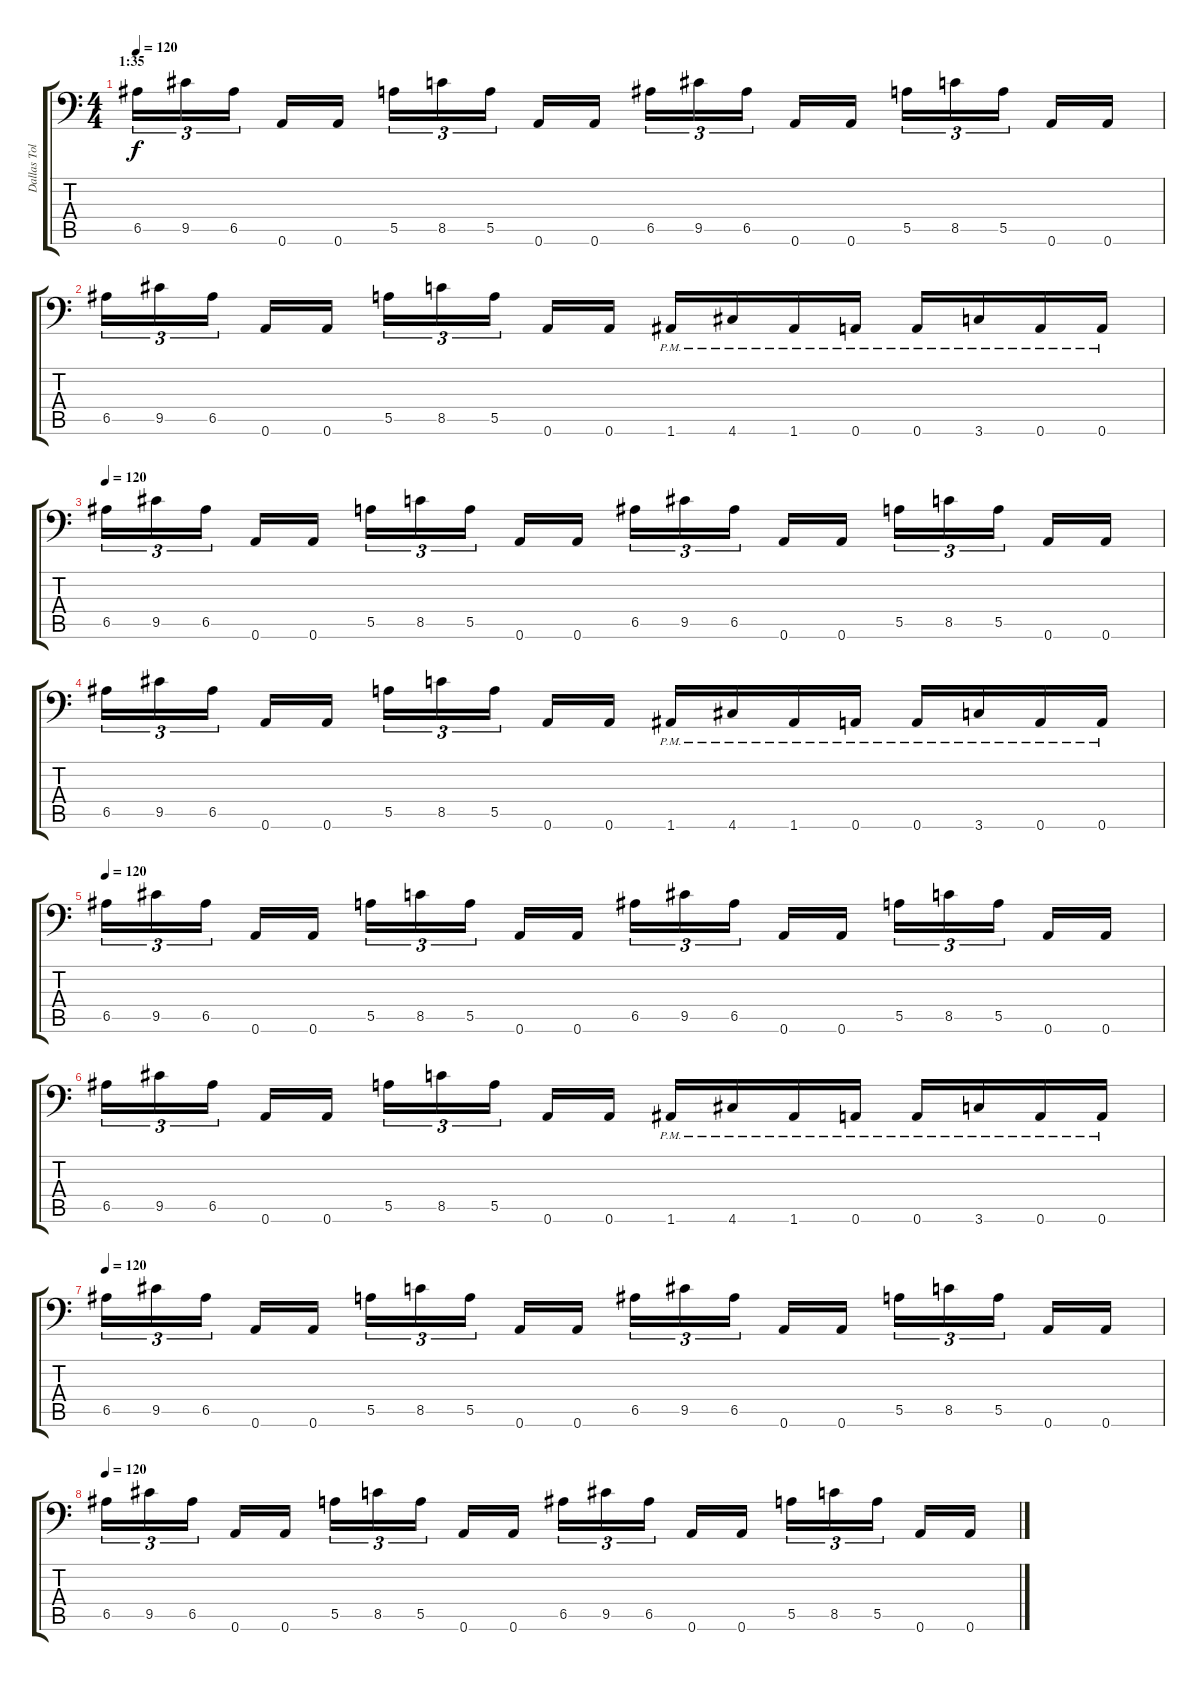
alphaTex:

\track ("Dallas Toler-Wade" "Dallas Tol") {instrument distortionguitar}
\staff {score tabs}
\tuning (B3 Gb3 D3 A2 E2 A1) {hide}
\ts (4 4)
\section ("" "1:35")
\tempo 120
\clef f4
\ks c
6.5.16{tu (3 2) dy f} 9.5.16{tu (3 2)} 6.5.16{tu (3 2)} 0.6.16 0.6.16 5.5.16{tu (3 2)} 8.5.16{tu (3 2)} 5.5.16{tu (3 2)} 0.6.16 0.6.16 6.5.16{tu (3 2)} 9.5.16{tu (3 2)} 6.5.16{tu (3 2)} 0.6.16 0.6.16 5.5.16{tu (3 2)} 8.5.16{tu (3 2)} 5.5.16{tu (3 2)} 0.6.16 0.6.16 |
6.5.16{tu (3 2)} 9.5.16{tu (3 2)} 6.5.16{tu (3 2)} 0.6.16 0.6.16 5.5.16{tu (3 2)} 8.5.16{tu (3 2)} 5.5.16{tu (3 2)} 0.6.16 0.6.16 1.6{pm}.16 4.6{pm}.16 1.6{pm}.16 0.6{pm}.16 0.6{pm}.16 3.6{pm}.16 0.6{pm}.16 0.6{pm}.16 |
\tempo 120
6.5.16{tu (3 2)} 9.5.16{tu (3 2)} 6.5.16{tu (3 2)} 0.6.16 0.6.16 5.5.16{tu (3 2)} 8.5.16{tu (3 2)} 5.5.16{tu (3 2)} 0.6.16 0.6.16 6.5.16{tu (3 2)} 9.5.16{tu (3 2)} 6.5.16{tu (3 2)} 0.6.16 0.6.16 5.5.16{tu (3 2)} 8.5.16{tu (3 2)} 5.5.16{tu (3 2)} 0.6.16 0.6.16 |
6.5.16{tu (3 2)} 9.5.16{tu (3 2)} 6.5.16{tu (3 2)} 0.6.16 0.6.16 5.5.16{tu (3 2)} 8.5.16{tu (3 2)} 5.5.16{tu (3 2)} 0.6.16 0.6.16 1.6{pm}.16 4.6{pm}.16 1.6{pm}.16 0.6{pm}.16 0.6{pm}.16 3.6{pm}.16 0.6{pm}.16 0.6{pm}.16 |
\tempo 120
6.5.16{tu (3 2)} 9.5.16{tu (3 2)} 6.5.16{tu (3 2)} 0.6.16 0.6.16 5.5.16{tu (3 2)} 8.5.16{tu (3 2)} 5.5.16{tu (3 2)} 0.6.16 0.6.16 6.5.16{tu (3 2)} 9.5.16{tu (3 2)} 6.5.16{tu (3 2)} 0.6.16 0.6.16 5.5.16{tu (3 2)} 8.5.16{tu (3 2)} 5.5.16{tu (3 2)} 0.6.16 0.6.16 |
6.5.16{tu (3 2)} 9.5.16{tu (3 2)} 6.5.16{tu (3 2)} 0.6.16 0.6.16 5.5.16{tu (3 2)} 8.5.16{tu (3 2)} 5.5.16{tu (3 2)} 0.6.16 0.6.16 1.6{pm}.16 4.6{pm}.16 1.6{pm}.16 0.6{pm}.16 0.6{pm}.16 3.6{pm}.16 0.6{pm}.16 0.6{pm}.16 |
\tempo 120
6.5.16{tu (3 2)} 9.5.16{tu (3 2)} 6.5.16{tu (3 2)} 0.6.16 0.6.16 5.5.16{tu (3 2)} 8.5.16{tu (3 2)} 5.5.16{tu (3 2)} 0.6.16 0.6.16 6.5.16{tu (3 2)} 9.5.16{tu (3 2)} 6.5.16{tu (3 2)} 0.6.16 0.6.16 5.5.16{tu (3 2)} 8.5.16{tu (3 2)} 5.5.16{tu (3 2)} 0.6.16 0.6.16 |
\tempo 120
6.5.16{tu (3 2)} 9.5.16{tu (3 2)} 6.5.16{tu (3 2)} 0.6.16 0.6.16 5.5.16{tu (3 2)} 8.5.16{tu (3 2)} 5.5.16{tu (3 2)} 0.6.16 0.6.16 6.5.16{tu (3 2)} 9.5.16{tu (3 2)} 6.5.16{tu (3 2)} 0.6.16 0.6.16 5.5.16{tu (3 2)} 8.5.16{tu (3 2)} 5.5.16{tu (3 2)} 0.6.16 0.6.16
